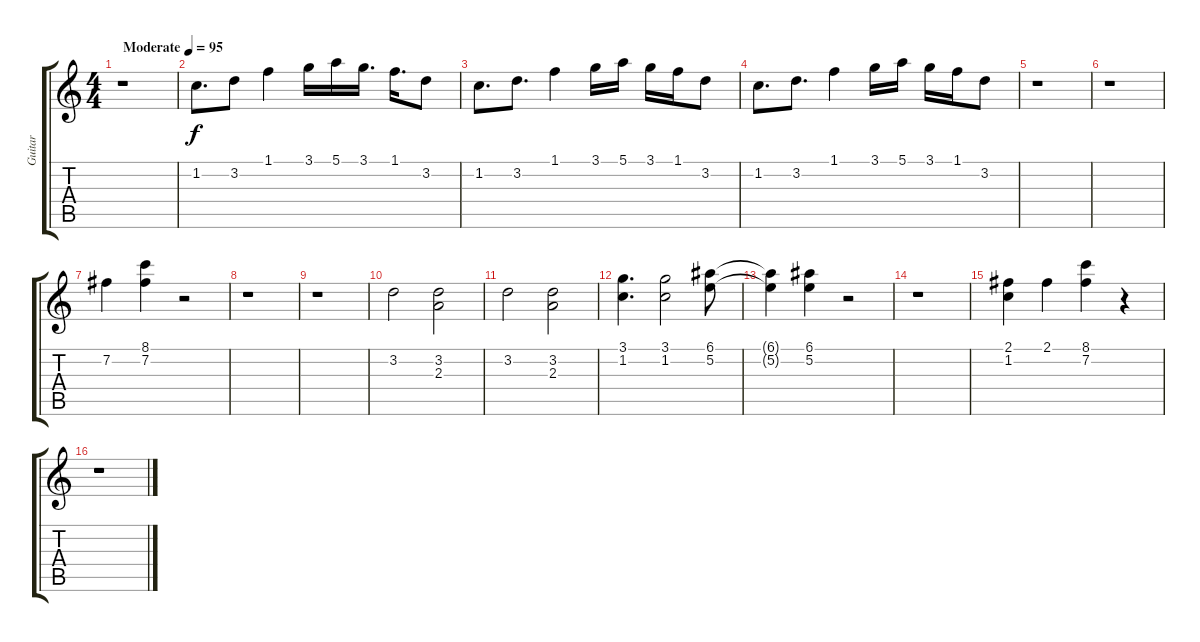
\track ("Guitar" "Guitar") {instrument acousticguitarsteel}
\staff {score tabs}
\tuning (E4 B3 G3 D3 A2 E2) {hide}
\ts (4 4)
\tempo (95 "Moderate")
\clef g2
\ks c
r.1{dy f instrument acousticguitarsteel} |
1.2.8{d} 3.2.8 1.1.4 3.1.16 5.1.16 3.1.16{d} 1.1.16{d} 3.2.8 |
1.2.8{d} 3.2.8{d} 1.1.4 3.1.16 5.1.16 3.1.16 1.1.16 3.2.8 |
1.2.8{d} 3.2.8{d} 1.1.4 3.1.16 5.1.16 3.1.16 1.1.16 3.2.8 |
r.1 |
r.1 |
7.2.4 (8.1 7.2).4 r.2 |
r.1 |
r.1 |
3.2.2 (3.2 2.3).2 |
3.2.2 (3.2 2.3).2 |
(3.1 1.2).4{d} (3.1 1.2).2 (6.1 5.2).8 |
(6.1{t} 5.2{t}).4 (6.1 5.2).4 r.2 |
r.1 |
(2.1 1.2).4 2.1.4 (8.1 7.2).4 r.4 |
r.1
